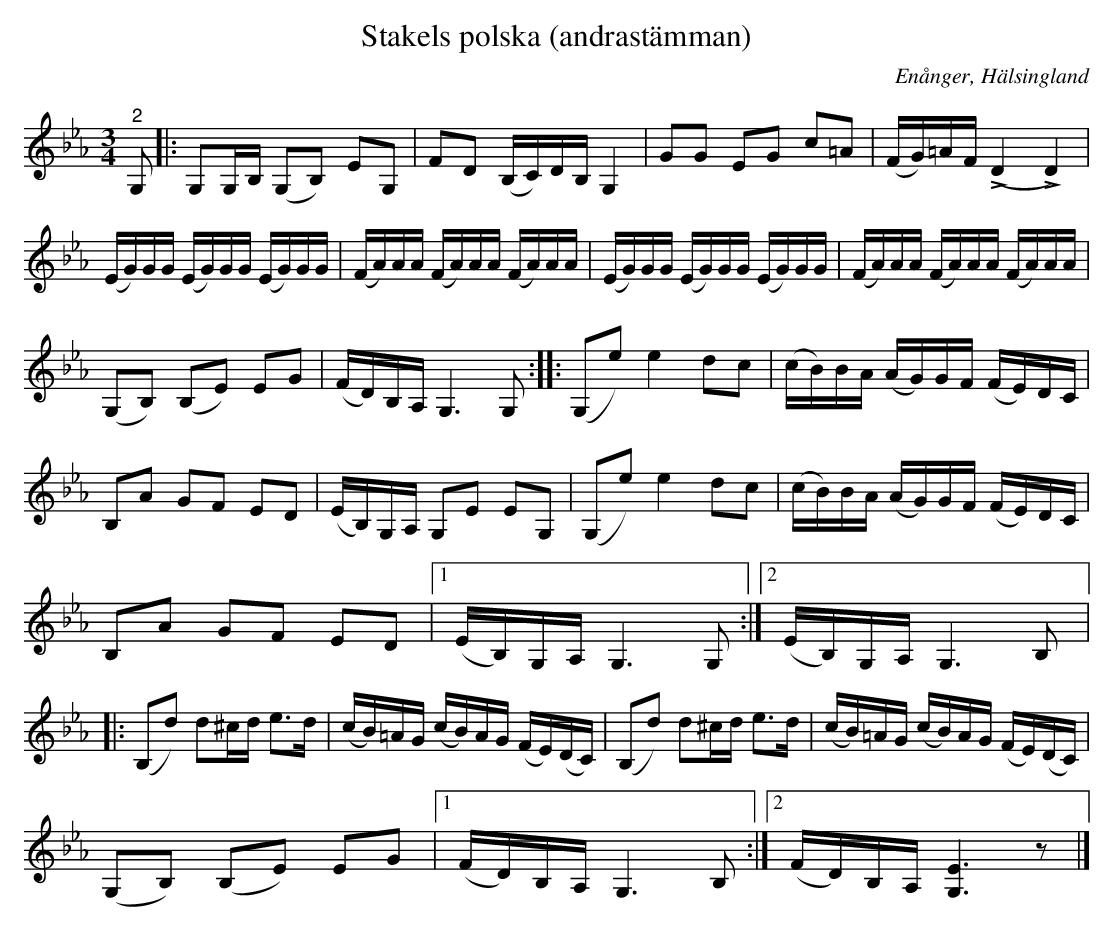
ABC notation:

X:1
T:Stakels polska (andrastämman)
O:Enånger, Hälsingland
L:1/16
M:3/4
K:Eb
V:2
"^2" G,2 |: G,2G,B, (G,2B,2) E2G,2 | F2D2 (B,C)DB, G,4 | G2G2 E2G2 c2=A2 | (FG)=AF (!>!D4 !>!D4) |
(EG)GG (EG)GG (EG)GG | (FA)AA (FA)AA (FA)AA | (EG)GG (EG)GG (EG)GG | (FA)AA (FA)AA (FA)AA |
(G,2B,2) (B,2E2) E2G2 | (FD)B,A, G,6 G,2 :: (G,2e2) e4 d2c2 | (cB)BA (AG)GF (FE)DC |
B,2A2 G2F2 E2D2 | (EB,)G,A, G,2E2 E2G,2 | (G,2e2) e4 d2c2 | (cB)BA (AG)GF (FE)DC |
B,2A2 G2F2 E2D2 |1 (EB,)G,A, G,6 G,2 :|2 (EB,)G,A, G,6 B,2 |:
(B,2d2) d2^cd e2>d2 | (cB)=AG (cB)AG (FE)(DC) | (B,2d2) d2^cd e2>d2 | (cB)=AG (cB)AG (FE)(DC) |
 (G,2B,2) (B,2E2) E2G2 |1 (FD)B,A, G,6 B,2 :|2 (FD)B,A, [G,E]6 z2 |]
